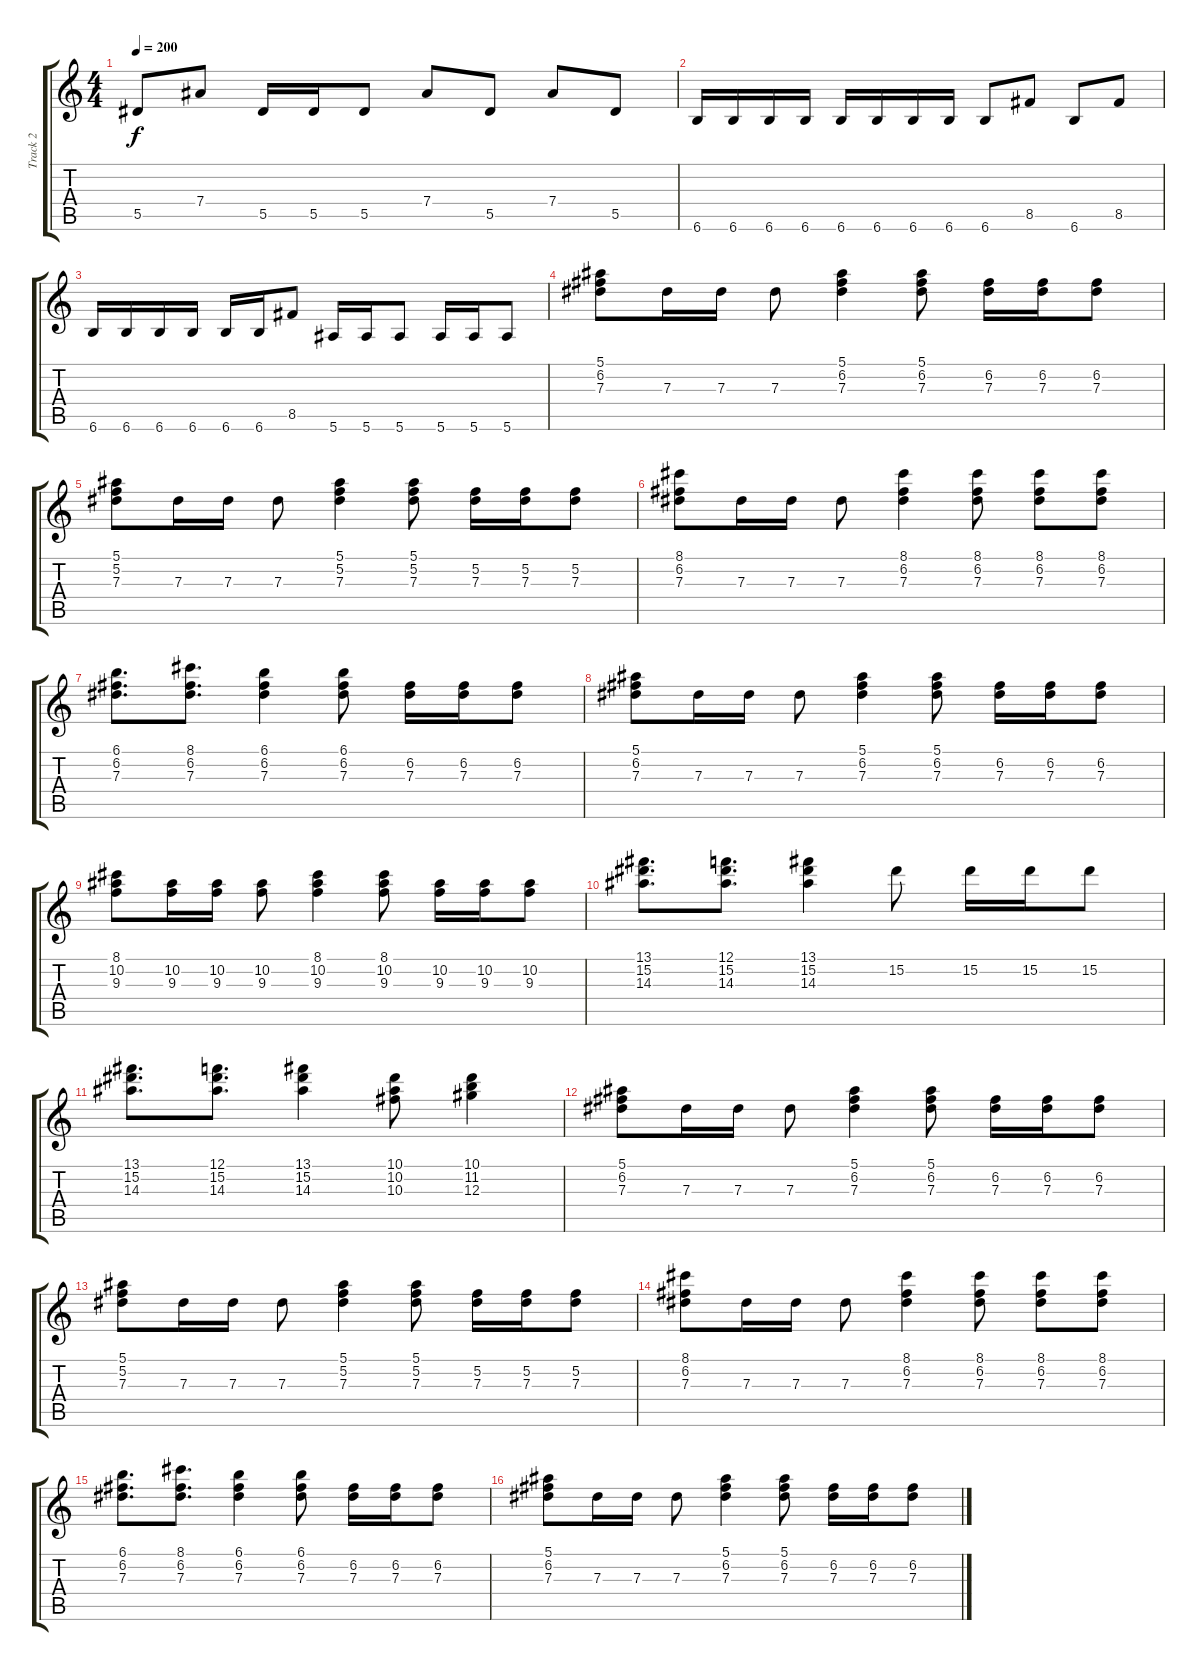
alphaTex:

\track ("Track 2" "Track 2") {instrument distortionguitar}
\staff {score tabs}
\tuning (F4 C4 Ab3 Eb3 Bb2 F2) {hide}
\ts (4 4)
\tempo 200
\clef g2
\ks c
5.5.8{dy f} 7.4.8 5.5.16 5.5.16 5.5.8 7.4.8 5.5.8 7.4.8 5.5.8 |
6.6.16 6.6.16 6.6.16 6.6.16 6.6.16 6.6.16 6.6.16 6.6.16 6.6.8 8.5.8 6.6.8 8.5.8 |
6.6.16 6.6.16 6.6.16 6.6.16 6.6.16 6.6.16 8.5.8 5.6.16 5.6.16 5.6.8 5.6.16 5.6.16 5.6.8 |
(5.1 6.2 7.3).8 7.3.16 7.3.16 7.3.8 (5.1 6.2 7.3).4 (5.1 6.2 7.3).8 (6.2 7.3).16 (6.2 7.3).16 (6.2 7.3).8 |
(5.1 5.2 7.3).8 7.3.16 7.3.16 7.3.8 (5.1 5.2 7.3).4 (5.1 5.2 7.3).8 (5.2 7.3).16 (5.2 7.3).16 (5.2 7.3).8 |
(8.1 6.2 7.3).8 7.3.16 7.3.16 7.3.8 (8.1 6.2 7.3).4 (8.1 6.2 7.3).8 (8.1 6.2 7.3).8 (8.1 6.2 7.3).8 |
(6.1 6.2 7.3).8{d} (8.1 6.2 7.3).8{d} (6.1 6.2 7.3).4 (6.1 6.2 7.3).8 (6.2 7.3).16 (6.2 7.3).16 (6.2 7.3).8 |
(5.1 6.2 7.3).8 7.3.16 7.3.16 7.3.8 (5.1 6.2 7.3).4 (5.1 6.2 7.3).8 (6.2 7.3).16 (6.2 7.3).16 (6.2 7.3).8 |
(8.1 10.2 9.3).8 (10.2 9.3).16 (10.2 9.3).16 (10.2 9.3).8 (8.1 10.2 9.3).4 (8.1 10.2 9.3).8 (10.2 9.3).16 (10.2 9.3).16 (10.2 9.3).8 |
(13.1 15.2 14.3).8{d} (12.1 15.2 14.3).8{d} (13.1 15.2 14.3).4 15.2.8 15.2.16 15.2.16 15.2.8 |
(13.1 15.2 14.3).8{d} (12.1 15.2 14.3).8{d} (13.1 15.2 14.3).4 (10.1 10.2 10.3).8 (10.1 11.2 12.3).4 |
(5.1 6.2 7.3).8 7.3.16 7.3.16 7.3.8 (5.1 6.2 7.3).4 (5.1 6.2 7.3).8 (6.2 7.3).16 (6.2 7.3).16 (6.2 7.3).8 |
(5.1 5.2 7.3).8 7.3.16 7.3.16 7.3.8 (5.1 5.2 7.3).4 (5.1 5.2 7.3).8 (5.2 7.3).16 (5.2 7.3).16 (5.2 7.3).8 |
(8.1 6.2 7.3).8 7.3.16 7.3.16 7.3.8 (8.1 6.2 7.3).4 (8.1 6.2 7.3).8 (8.1 6.2 7.3).8 (8.1 6.2 7.3).8 |
(6.1 6.2 7.3).8{d} (8.1 6.2 7.3).8{d} (6.1 6.2 7.3).4 (6.1 6.2 7.3).8 (6.2 7.3).16 (6.2 7.3).16 (6.2 7.3).8 |
(5.1 6.2 7.3).8 7.3.16 7.3.16 7.3.8 (5.1 6.2 7.3).4 (5.1 6.2 7.3).8 (6.2 7.3).16 (6.2 7.3).16 (6.2 7.3).8
